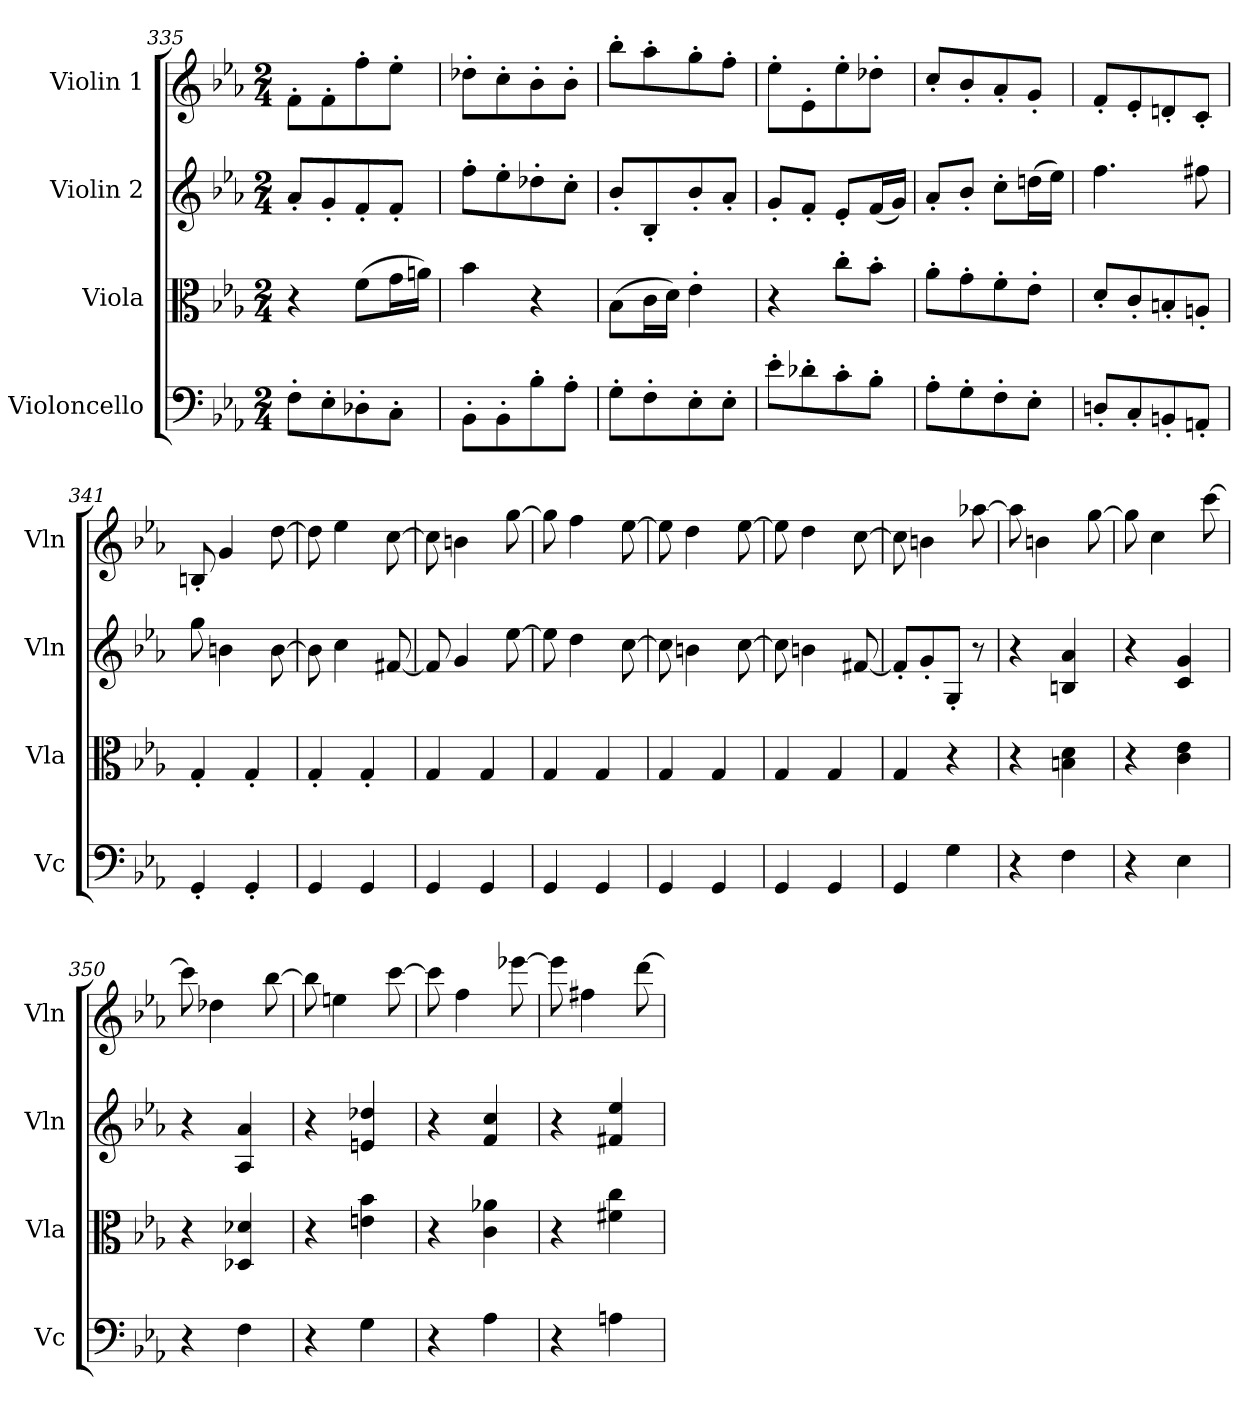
**kern	**kern	**kern	**kern
*part4	*part3	*part2	*part1
*staff4	*staff3	*staff2	*staff1
*I"Violoncello	*I"Viola	*I"Violin 2	*I"Violin 1
*I'Vc	*I'Vla	*I'Vln	*I'Vln
*clefF4	*clefC3	*clefG2	*clefG2
*k[b-e-a-]	*k[b-e-a-]	*k[b-e-a-]	*k[b-e-a-]
*M2/4	*M2/4	*M2/4	*M2/4
=335	=335	=335	=335
8F'\L	4r	8a-'/L	8f'\L
8E-'\	.	8g'/	8f'\
8D-X'\	(>8f\L	8f'/	8ff'\
8C'\J	16g\L	8f'/J	8ee-'\J
.	16an\JJ)	.	.
=336	=336	=336	=336
8BB-'\L	4b-\	8ff'\L	8dd-X'\L
8BB-'\	.	8ee-'\	8cc'\
8B-'\	4r	8dd-X'\	8b-'\
8A-'\J	.	8cc'\J	8b-'\J
=337	=337	=337	=337
8G'\L	(>8B-\L	8b-'/L	8bb-'\L
8F'\	16c\L	8B-'/	8aa-'\
.	16d\JJ)	.	.
8E-'\	4e-'\	8b-'/	8gg'\
8E-'\J	.	8a-'/J	8ff'\J
=338	=338	=338	=338
8e-'\L	4r	8g'/L	8ee-'\L
8d-X'\	.	8f'/J	8e-'\
8c'\	8cc'\L	8e-'/L	8ee-'\
8B-'\J	8b-'\J	(<16f/L	8dd-X'\J
.	.	16g/JJ)	.
=339	=339	=339	=339
8A-'\L	8a-'\L	8a-'/L	8cc'/L
8G'\	8g'\	8b-'/J	8b-'/
8F'\	8f'\	8cc'\L	8a-'/
8E-'\J	8e-'\J	(>16ddn\L	8g'/J
.	.	16ee-\JJ)	.
!!LO:LB:g=z
=340	=340	=340	=340
8Dn'/L	8d'/L	4.ff\	8f'/L
8C'/	8c'/	.	8e-'/
8BBn'/	8Bn'/	.	8dn'/
8AAn'/J	8An'/J	8ff#X\	8c'/J
=341	=341	=341	=341
4GG'/	4G'/	8gg\	8Bn'/
.	.	4bn\	4g/
4GG'/	4G'/	.	.
.	.	[8b\	[8dd\
=342	=342	=342	=342
4GG/	4G'/	8b\]	8dd\]
.	.	4cc\	4ee-\
4GG/	4G'/	.	.
.	.	[8f#X/	[8cc\
=343	=343	=343	=343
4GG/	4G/	8f#/]	8cc\]
.	.	4g/	4bn\
4GG/	4G/	.	.
.	.	[8ee-\	[8gg\
=344	=344	=344	=344
4GG/	4G/	8ee-\]	8gg\]
.	.	4dd\	4ff\
4GG/	4G/	.	.
.	.	[8cc\	[8ee-\
=345	=345	=345	=345
4GG/	4G/	8cc\]	8ee-\]
.	.	4bn\	4dd\
4GG/	4G/	.	.
.	.	[8cc\	[8ee-\
=346	=346	=346	=346
4GG/	4G/	8cc\]	8ee-\]
.	.	4bn\	4dd\
4GG/	4G/	.	.
.	.	[8f#X/	[8cc\
=347	=347	=347	=347
4GG/	4G/	8f#'/L]	8cc\]
.	.	8g'/	4bn\
4G\	4r	8G'/J	.
.	.	8r	[8aa-X\
!!LO:PB:g=z
=348	=348	=348	=348
4r	4r	4r	8aa-\]
.	.	.	4bn\
4F\	4Bn\ 4d\	4Bn/ 4a-/	.
.	.	.	[8gg\
=349	=349	=349	=349
4r	4r	4r	8gg\]
.	.	.	4cc\
4E-\	4c\ 4e-\	4c/ 4g/	.
.	.	.	[8ccc\
=350	=350	=350	=350
4r	4r	4r	8ccc\]
.	.	.	4dd-X\
4F\	4D-X/ 4d-X/	4A-/ 4a-/	.
.	.	.	[8bb-\
=351	=351	=351	=351
4r	4r	4r	8bb-\]
.	.	.	4een\
4G\	4en\ 4b-\	4en/ 4dd-X/	.
.	.	.	[8ccc\
=352	=352	=352	=352
4r	4r	4r	8ccc\]
.	.	.	4ff\
4A-\	4c\ 4a-X\	4f/ 4cc/	.
.	.	.	[8eee-X\
=353	=353	=353	=353
4r	4r	4r	8eee-\]
.	.	.	4ff#X\
4An\	4f#X\ 4cc\	4f#X/ 4ee-/	.
.	.	.	[8ddd\
=	=	=	=
*-	*-	*-	*-
